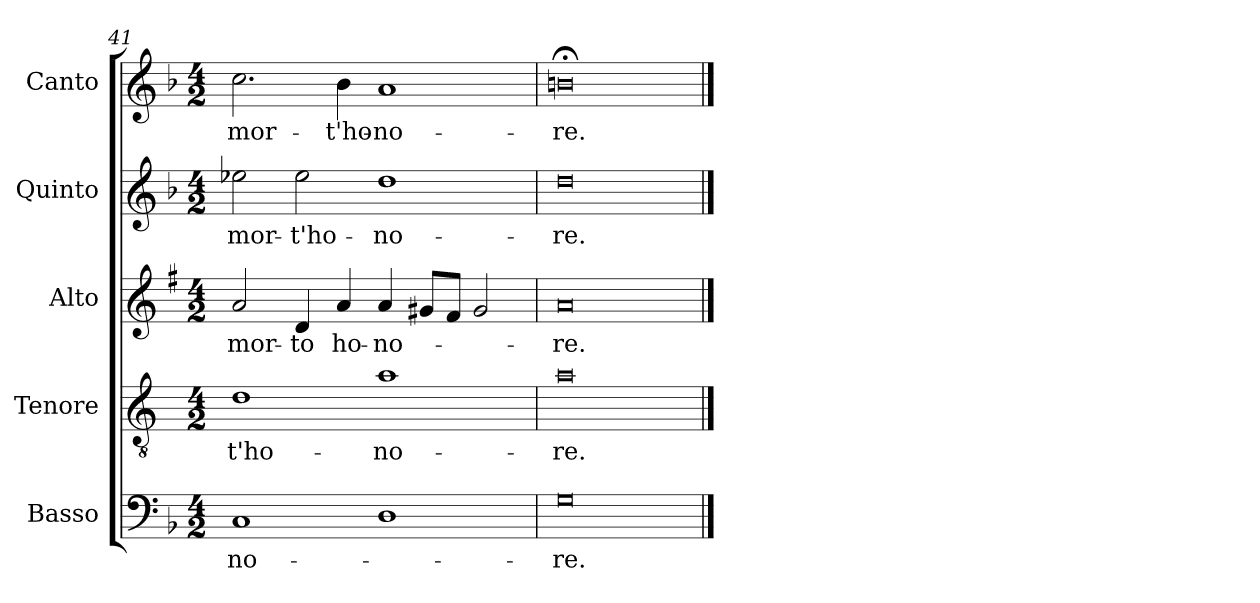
**kern	**text	**kern	**text	**kern	**text	**kern	**text	**kern	**text
*part5	*part5	*part4	*part4	*part3	*part3	*part2	*part2	*part1	*part1
*staff5	*staff5	*staff4	*staff4	*staff3	*staff3	*staff2	*staff2	*staff1	*staff1
*I"Basso	*	*I"Tenore	*	*I"Alto	*	*I"Quinto	*	*I"Canto	*
*I'B	*	*I'T	*	*I'A	*	*	*	*I'C	*
*clefF4	*	*clefGv2	*	*clefG2	*	*clefG2	*	*clefG2	*
*	*	*ITrd4c7	*	*ITrd1c2	*	*	*	*	*
*k[b-]	*	*k[b-]	*	*k[b-]	*	*k[b-]	*	*k[b-]	*
*F:	*	*F:	*	*F:	*	*F:	*	*F:	*
*M4/2	*	*M4/2	*	*M4/2	*	*M4/2	*	*M4/2	*
=41	=41	=41	=41	=41	=41	=41	=41	=41	=41
!	!LO:LY:b	!	!LO:LY:b	!	!LO:LY:b	!	!LO:LY:b	!	!LO:LY:b
1C	-no-	1G	-t'ho-	2g/	mor-	2ee-X\	mor-	2.cc\	mor-
!	!	!	!	!	!LO:LY:b	!	!LO:LY:b	!	!
.	.	.	.	4c/	-to	2ee-\	-t'ho-	.	.
!	!	!	!	!	!LO:LY:b	!	!	!	!LO:LY:b
.	.	.	.	4g/	ho-	.	.	4b-\	-t'ho-
!	!	!	!LO:LY:b	!	!LO:LY:b	!	!LO:LY:b	!	!LO:LY:b
1D	.	1d	-no-	4g/	-no-	1dd	-no-	1a	-no-
.	.	.	.	8f#X/L	.	.	.	.	.
.	.	.	.	8e/J	.	.	.	.	.
.	.	.	.	2f#/	.	.	.	.	.
=42	=42	=42	=42	=42	=42	=42	=42	=42	=42
!	!LO:LY:b	!	!LO:LY:b	!	!LO:LY:b	!	!LO:LY:b	!	!LO:LY:b
0G	-re.	0d	-re.	0g	-re.	0dd	-re.	0bn;<	-re.
==	==	==	==	==	==	==	==	==	==
*-	*-	*-	*-	*-	*-	*-	*-	*-	*-
